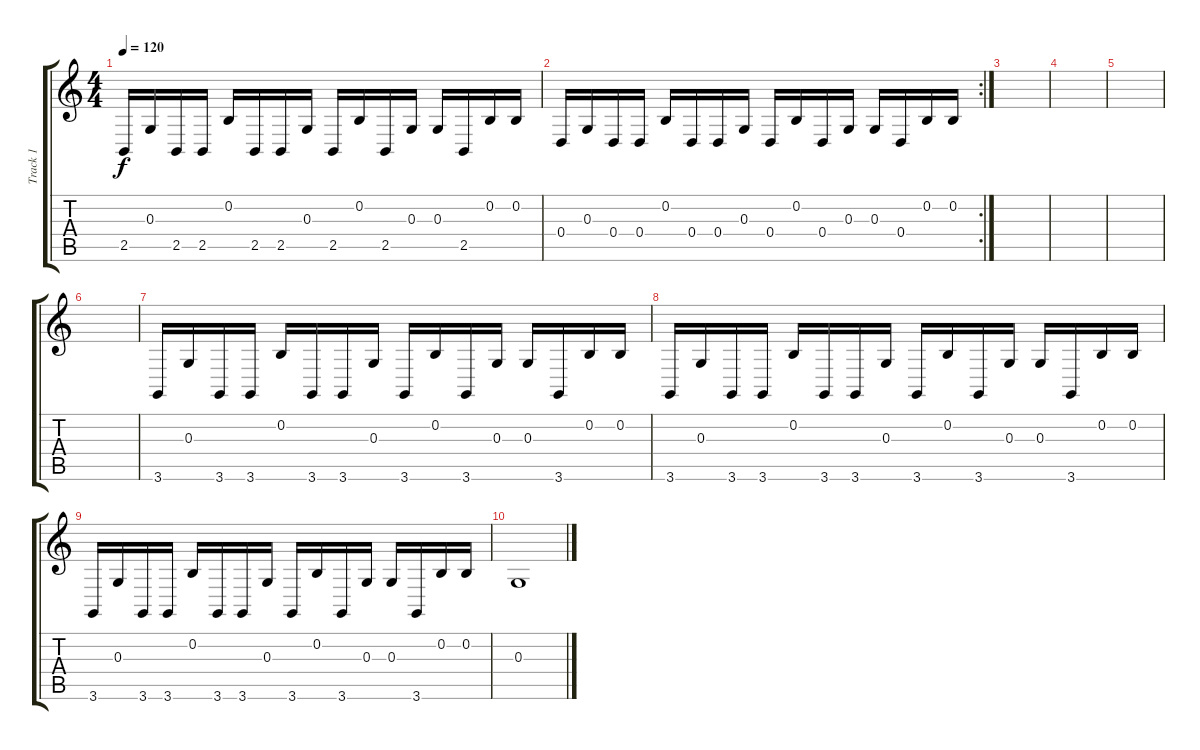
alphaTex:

\track ("Track 1" "Track 1") {instrument acousticgrandpiano}
\staff {score tabs}
\tuning (E4 B3 G3 D3 A2 E2) {hide}
\ts (4 4)
\tempo 120
\clef g2
\ks c
2.5.16{dy f} 0.3.16 2.5.16 2.5.16 0.2.16 2.5.16 2.5.16 0.3.16 2.5.16 0.2.16 2.5.16 0.3.16 0.3.16 2.5.16 0.2.16 0.2.16 |
\rc 2
0.4.16 0.3.16 0.4.16 0.4.16 0.2.16 0.4.16 0.4.16 0.3.16 0.4.16 0.2.16 0.4.16 0.3.16 0.3.16 0.4.16 0.2.16 0.2.16 |
|
|
|
|
3.6.16 0.3.16 3.6.16 3.6.16 0.2.16 3.6.16 3.6.16 0.3.16 3.6.16 0.2.16 3.6.16 0.3.16 0.3.16 3.6.16 0.2.16 0.2.16 |
3.6.16 0.3.16 3.6.16 3.6.16 0.2.16 3.6.16 3.6.16 0.3.16 3.6.16 0.2.16 3.6.16 0.3.16 0.3.16 3.6.16 0.2.16 0.2.16 |
3.6.16 0.3.16 3.6.16 3.6.16 0.2.16 3.6.16 3.6.16 0.3.16 3.6.16 0.2.16 3.6.16 0.3.16 0.3.16 3.6.16 0.2.16 0.2.16 |
0.3.1
